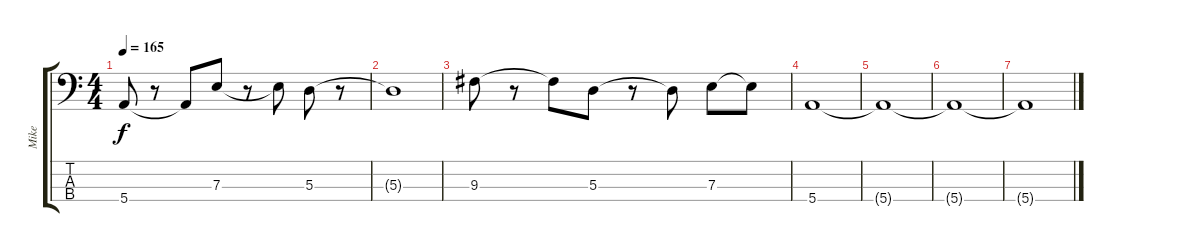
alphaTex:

\track ("Mike" "Mike") {instrument electricbassfinger}
\staff {score tabs}
\tuning (G2 D2 A1 E1) {hide}
\ts (4 4)
\tempo 165
\clef f4
\ks c
5.4.8{dy f} r.8 5.4{t}.8 7.3.8 r.8 7.3{t}.8 5.3.8 r.8 |
5.3{t}.1 |
9.3.8 r.8 9.3{t}.8 5.3.8 r.8 5.3{t}.8 7.3.8 7.3{t}.8 |
5.4.1 |
5.4{t}.1 |
5.4{t}.1 |
5.4{t}.1
